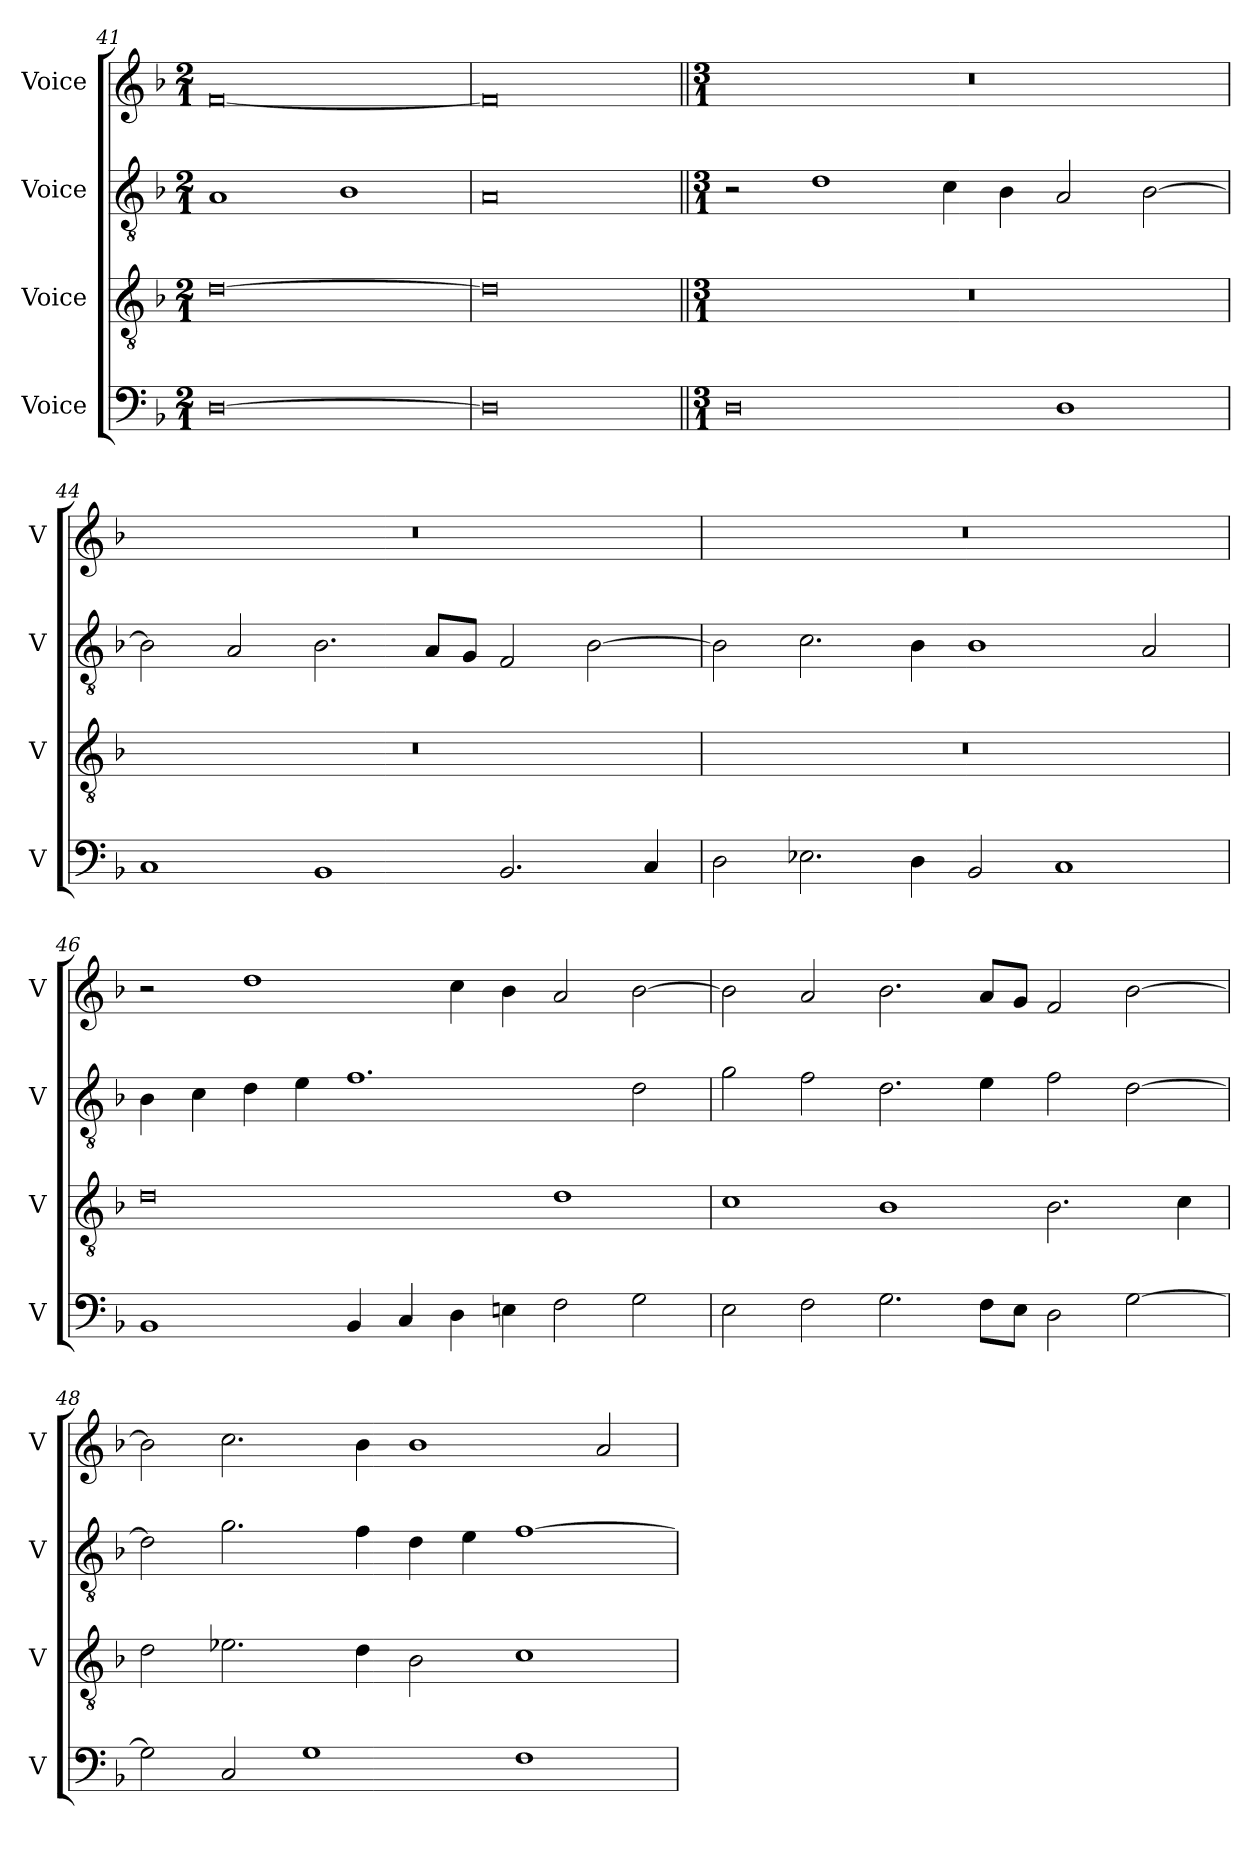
**kern	**kern	**kern	**kern
*part4	*part3	*part2	*part1
*staff4	*staff3	*staff2	*staff1
*I"Voice	*I"Voice	*I"Voice	*I"Voice
*I'V	*I'V	*I'V	*I'V
*clefF4	*clefGv2	*clefGv2	*clefG2
*k[b-]	*k[b-]	*k[b-]	*k[b-]
*M2/1	*M2/1	*M2/1	*M2/1
=41	=41	=41	=41
[0D	[0d	1A	[0f
.	.	1B-	.
=42	=42	=42	=42
0D]	0d]	0A	0f]
!!LO:PB:g=z
=43||	=43||	=43||	=43||
*M3/1	*M3/1	*M3/1	*M3/1
0D	0.r	2r	0.r
.	.	1d	.
.	.	4c\	.
.	.	4B-\	.
1D	.	2A/	.
.	.	[2B-\	.
=44	=44	=44	=44
1C	0.r	2B-\]	0.r
.	.	2A/	.
1BB-	.	2.B-\	.
.	.	8A/L	.
.	.	8G/J	.
2.BB-/	.	2F/	.
.	.	[2B-\	.
4C/	.	.	.
!!LO:LB:g=z
=45	=45	=45	=45
2D\	0.r	2B-\]	0.r
2.E-X\	.	2.c\	.
4D\	.	4B-\	.
2BB-/	.	1B-	.
1C	.	.	.
.	.	2A/	.
=46	=46	=46	=46
1BB-	0d	4B-\	2r
.	.	4c\	.
.	.	4d\	1dd
.	.	4e\	.
4BB-/	.	1.f	.
4C/	.	.	.
4D\	.	.	4cc\
4En\	.	.	4b-\
2F\	1d	.	2a/
2G\	.	2d\	[2b-\
!!LO:LB:g=z
=47	=47	=47	=47
2E\	1c	2g\	2b-\]
2F\	.	2f\	2a/
2.G\	1B-	2.d\	2.b-\
8F\L	.	4e\	8a/L
8E\J	.	.	8g/J
2D\	2.B-\	2f\	2f/
[2G\	.	[2d\	[2b-\
.	4c\	.	.
=48	=48	=48	=48
2G\]	2d\	2d\]	2b-\]
2C/	2.e-X\	2.g\	2.cc\
1G	.	.	.
.	4d\	4f\	4b-\
.	2B-\	4d\	1b-
.	.	4e\	.
1F	1c	[1f	.
.	.	.	2a/
=	=	=	=
*-	*-	*-	*-
